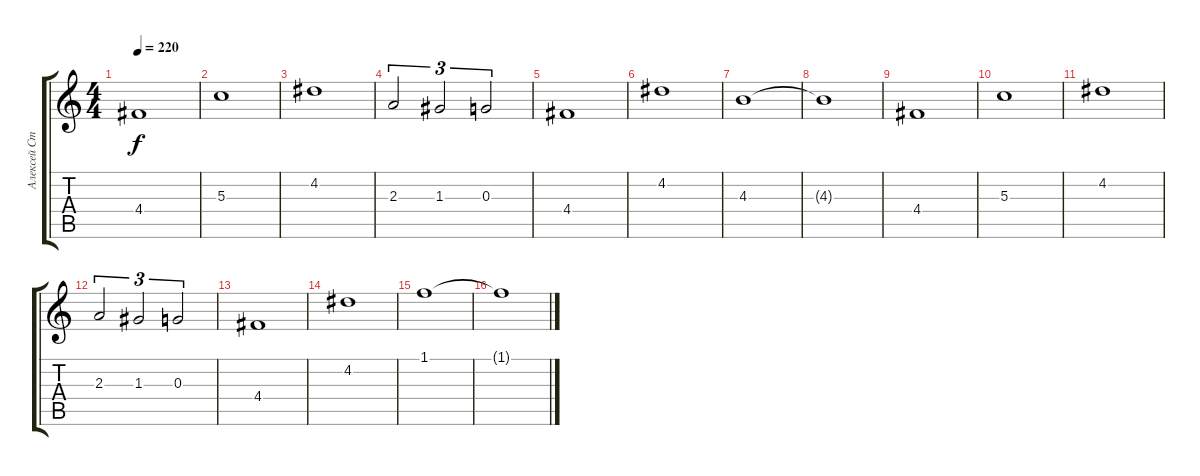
\track ("Алексей Страйк" "Алексей Ст") {instrument distortionguitar}
\staff {score tabs}
\tuning (E4 B3 G3 D3 A2 E2) {hide}
\ts (4 4)
\tempo 220
\clef g2
\ks c
4.4.1{dy f instrument distortionguitar} |
5.3.1 |
4.2.1 |
2.3.2{tu (3 2)} 1.3.2{tu (3 2)} 0.3.2{tu (3 2)} |
4.4.1 |
4.2.1 |
4.3.1 |
4.3{t}.1 |
4.4.1 |
5.3.1 |
4.2.1 |
2.3.2{tu (3 2)} 1.3.2{tu (3 2)} 0.3.2{tu (3 2)} |
4.4.1 |
4.2.1 |
1.1.1 |
1.1{t}.1
